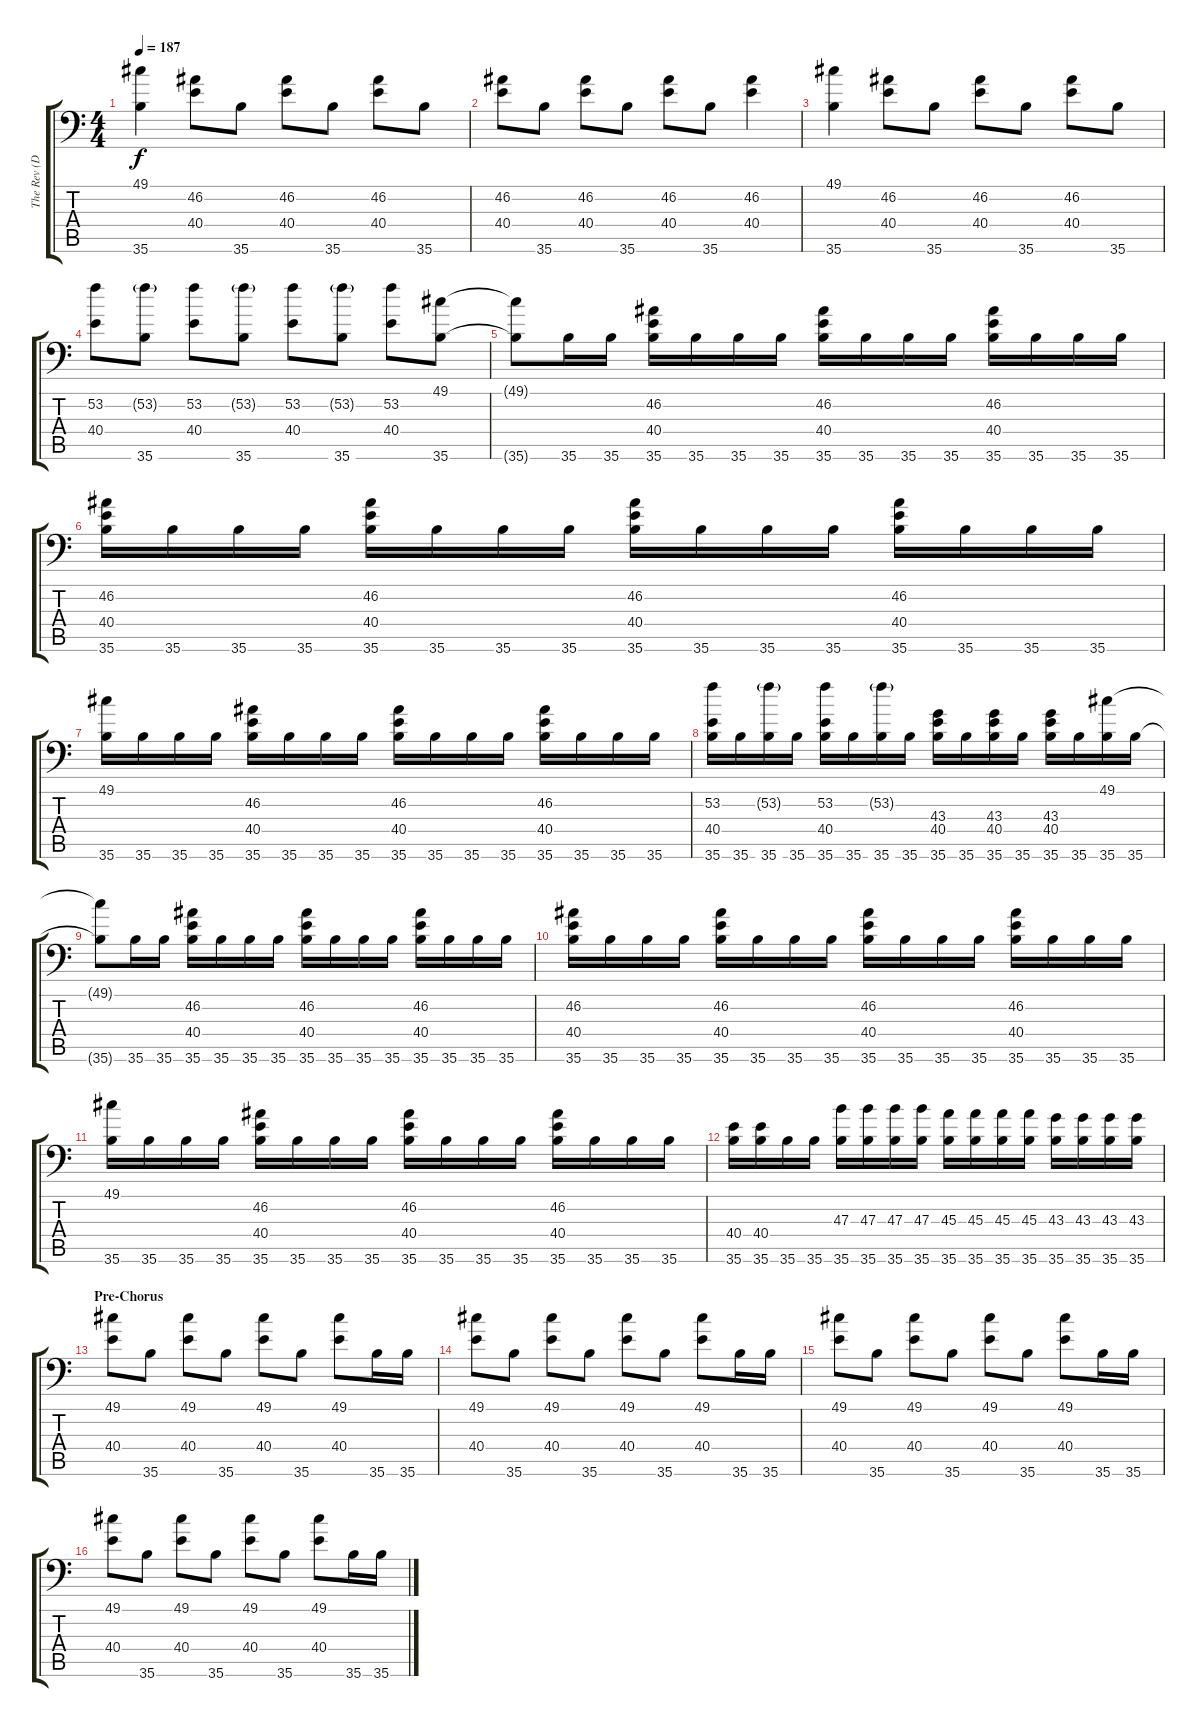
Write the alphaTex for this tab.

\track ("The Rev (Drums)" "The Rev (D") {instrument acousticgrandpiano}
\staff {score tabs}
\tuning (C-1 C-1 C-1 C-1 C-1 C-1) {hide}
\ts (4 4)
\tempo 187
\clef f4
\ks c
(49.1{t} 35.6{t}).4{dy f} (46.2 40.4).8 35.6.8 (46.2 40.4).8 35.6.8 (46.2 40.4).8 35.6.8 |
(46.2 40.4).8 35.6.8 (46.2 40.4).8 35.6.8 (46.2 40.4).8 35.6.8 (46.2 40.4).4 |
(49.1 35.6).4 (46.2 40.4).8 35.6.8 (46.2 40.4).8 35.6.8 (46.2 40.4).8 35.6.8 |
(53.2 40.4).8 (53.2{g} 35.6).8 (53.2 40.4).8 (53.2{g} 35.6).8 (53.2 40.4).8 (53.2{g} 35.6).8 (53.2 40.4).8 (49.1 35.6).8 |
(49.1{t} 35.6{t}).8 35.6.16 35.6.16 (46.2 40.4 35.6).16 35.6.16 35.6.16 35.6.16 (46.2 40.4 35.6).16 35.6.16 35.6.16 35.6.16 (46.2 40.4 35.6).16 35.6.16 35.6.16 35.6.16 |
(46.2 40.4 35.6).16 35.6.16 35.6.16 35.6.16 (46.2 40.4 35.6).16 35.6.16 35.6.16 35.6.16 (46.2 40.4 35.6).16 35.6.16 35.6.16 35.6.16 (46.2 40.4 35.6).16 35.6.16 35.6.16 35.6.16 |
(49.1 35.6).16 35.6.16 35.6.16 35.6.16 (46.2 40.4 35.6).16 35.6.16 35.6.16 35.6.16 (46.2 40.4 35.6).16 35.6.16 35.6.16 35.6.16 (46.2 40.4 35.6).16 35.6.16 35.6.16 35.6.16 |
(53.2 40.4 35.6).16 35.6.16 (53.2{g} 35.6).16 35.6.16 (53.2 40.4 35.6).16 35.6.16 (53.2{g} 35.6).16 35.6.16 (43.3 40.4 35.6).16 35.6.16 (43.3 40.4 35.6).16 35.6.16 (43.3 40.4 35.6).16 35.6.16 (49.1 35.6).16 35.6.16 |
(49.1{t} 35.6{t}).8 35.6.16 35.6.16 (46.2 40.4 35.6).16 35.6.16 35.6.16 35.6.16 (46.2 40.4 35.6).16 35.6.16 35.6.16 35.6.16 (46.2 40.4 35.6).16 35.6.16 35.6.16 35.6.16 |
(46.2 40.4 35.6).16 35.6.16 35.6.16 35.6.16 (46.2 40.4 35.6).16 35.6.16 35.6.16 35.6.16 (46.2 40.4 35.6).16 35.6.16 35.6.16 35.6.16 (46.2 40.4 35.6).16 35.6.16 35.6.16 35.6.16 |
(49.1 35.6).16 35.6.16 35.6.16 35.6.16 (46.2 40.4 35.6).16 35.6.16 35.6.16 35.6.16 (46.2 40.4 35.6).16 35.6.16 35.6.16 35.6.16 (46.2 40.4 35.6).16 35.6.16 35.6.16 35.6.16 |
(40.4 35.6).16 (40.4 35.6).16 35.6.16 35.6.16 (47.3 35.6).16 (47.3 35.6).16 (47.3 35.6).16 (47.3 35.6).16 (45.3 35.6).16 (45.3 35.6).16 (45.3 35.6).16 (45.3 35.6).16 (43.3 35.6).16 (43.3 35.6).16 (43.3 35.6).16 (43.3 35.6).16 |
\section ("" "Pre-Chorus")
(49.1 40.4).8 35.6.8 (49.1 40.4).8 35.6.8 (49.1 40.4).8 35.6.8 (49.1 40.4).8 35.6.16 35.6.16 |
(49.1 40.4).8 35.6.8 (49.1 40.4).8 35.6.8 (49.1 40.4).8 35.6.8 (49.1 40.4).8 35.6.16 35.6.16 |
(49.1 40.4).8 35.6.8 (49.1 40.4).8 35.6.8 (49.1 40.4).8 35.6.8 (49.1 40.4).8 35.6.16 35.6.16 |
(49.1 40.4).8 35.6.8 (49.1 40.4).8 35.6.8 (49.1 40.4).8 35.6.8 (49.1 40.4).8 35.6.16 35.6.16
